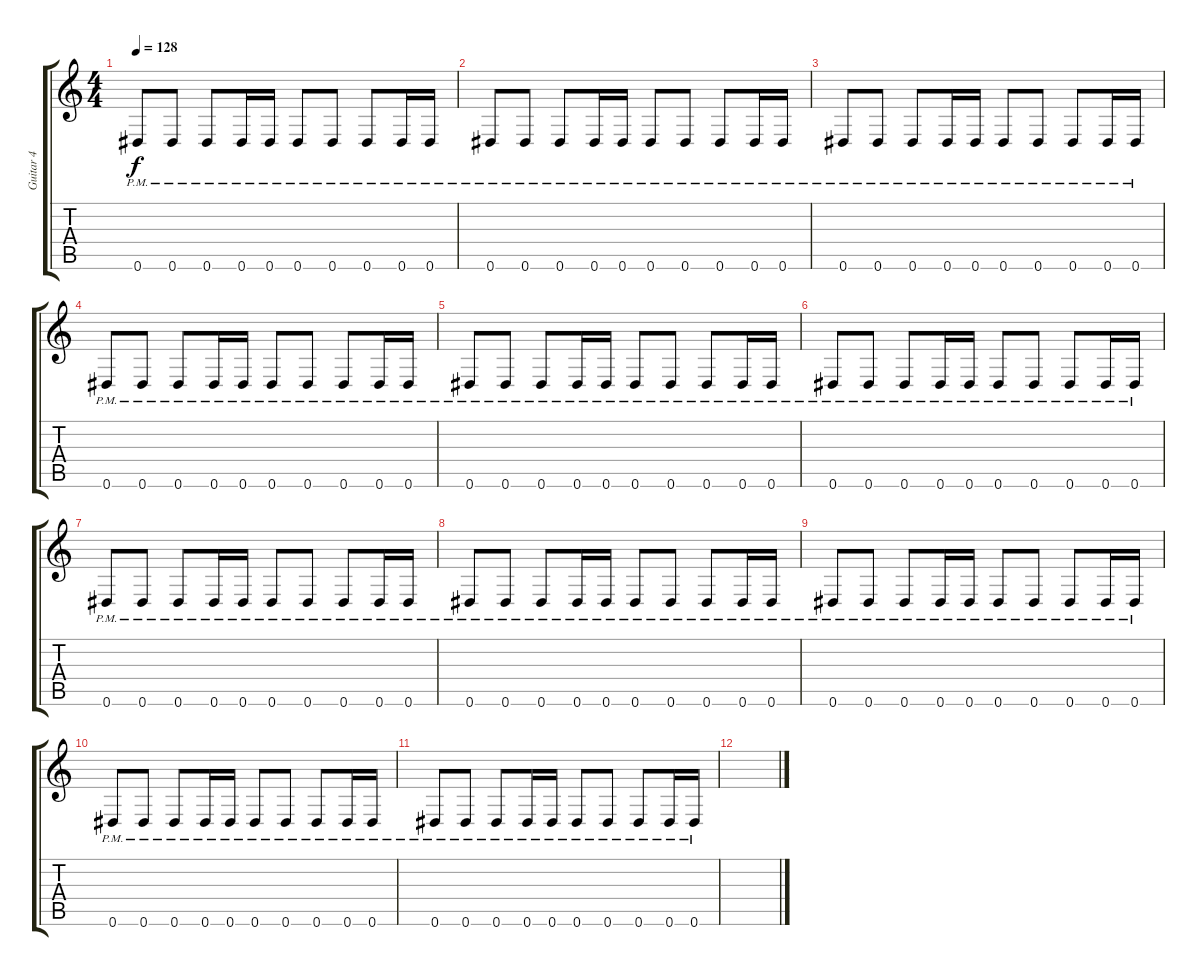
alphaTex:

\track ("Guitar 4" "Guitar 4") {instrument distortionguitar}
\staff {score tabs}
\tuning (Eb4 Bb3 Gb3 Db3 Ab2 Eb2) {hide}
\ts (4 4)
\tempo 128
\clef g2
\ks c
0.6{pm}.8{dy f} 0.6{pm}.8 0.6{pm}.8 0.6{pm}.16 0.6{pm}.16 0.6{pm}.8 0.6{pm}.8 0.6{pm}.8 0.6{pm}.16 0.6{pm}.16 |
0.6{pm}.8 0.6{pm}.8 0.6{pm}.8 0.6{pm}.16 0.6{pm}.16 0.6{pm}.8 0.6{pm}.8 0.6{pm}.8 0.6{pm}.16 0.6{pm}.16 |
0.6{pm}.8 0.6{pm}.8 0.6{pm}.8 0.6{pm}.16 0.6{pm}.16 0.6{pm}.8 0.6{pm}.8 0.6{pm}.8 0.6{pm}.16 0.6{pm}.16 |
0.6{pm}.8 0.6{pm}.8 0.6{pm}.8 0.6{pm}.16 0.6{pm}.16 0.6{pm}.8 0.6{pm}.8 0.6{pm}.8 0.6{pm}.16 0.6{pm}.16 |
0.6{pm}.8 0.6{pm}.8 0.6{pm}.8 0.6{pm}.16 0.6{pm}.16 0.6{pm}.8 0.6{pm}.8 0.6{pm}.8 0.6{pm}.16 0.6{pm}.16 |
0.6{pm}.8 0.6{pm}.8 0.6{pm}.8 0.6{pm}.16 0.6{pm}.16 0.6{pm}.8 0.6{pm}.8 0.6{pm}.8 0.6{pm}.16 0.6{pm}.16 |
0.6{pm}.8 0.6{pm}.8 0.6{pm}.8 0.6{pm}.16 0.6{pm}.16 0.6{pm}.8 0.6{pm}.8 0.6{pm}.8 0.6{pm}.16 0.6{pm}.16 |
0.6{pm}.8 0.6{pm}.8 0.6{pm}.8 0.6{pm}.16 0.6{pm}.16 0.6{pm}.8 0.6{pm}.8 0.6{pm}.8 0.6{pm}.16 0.6{pm}.16 |
0.6{pm}.8 0.6{pm}.8 0.6{pm}.8 0.6{pm}.16 0.6{pm}.16 0.6{pm}.8 0.6{pm}.8 0.6{pm}.8 0.6{pm}.16 0.6{pm}.16 |
0.6{pm}.8 0.6{pm}.8 0.6{pm}.8 0.6{pm}.16 0.6{pm}.16 0.6{pm}.8 0.6{pm}.8 0.6{pm}.8 0.6{pm}.16 0.6{pm}.16 |
0.6{pm}.8 0.6{pm}.8 0.6{pm}.8 0.6{pm}.16 0.6{pm}.16 0.6{pm}.8 0.6{pm}.8 0.6{pm}.8 0.6{pm}.16 0.6{pm}.16 |
\section ("" "")
